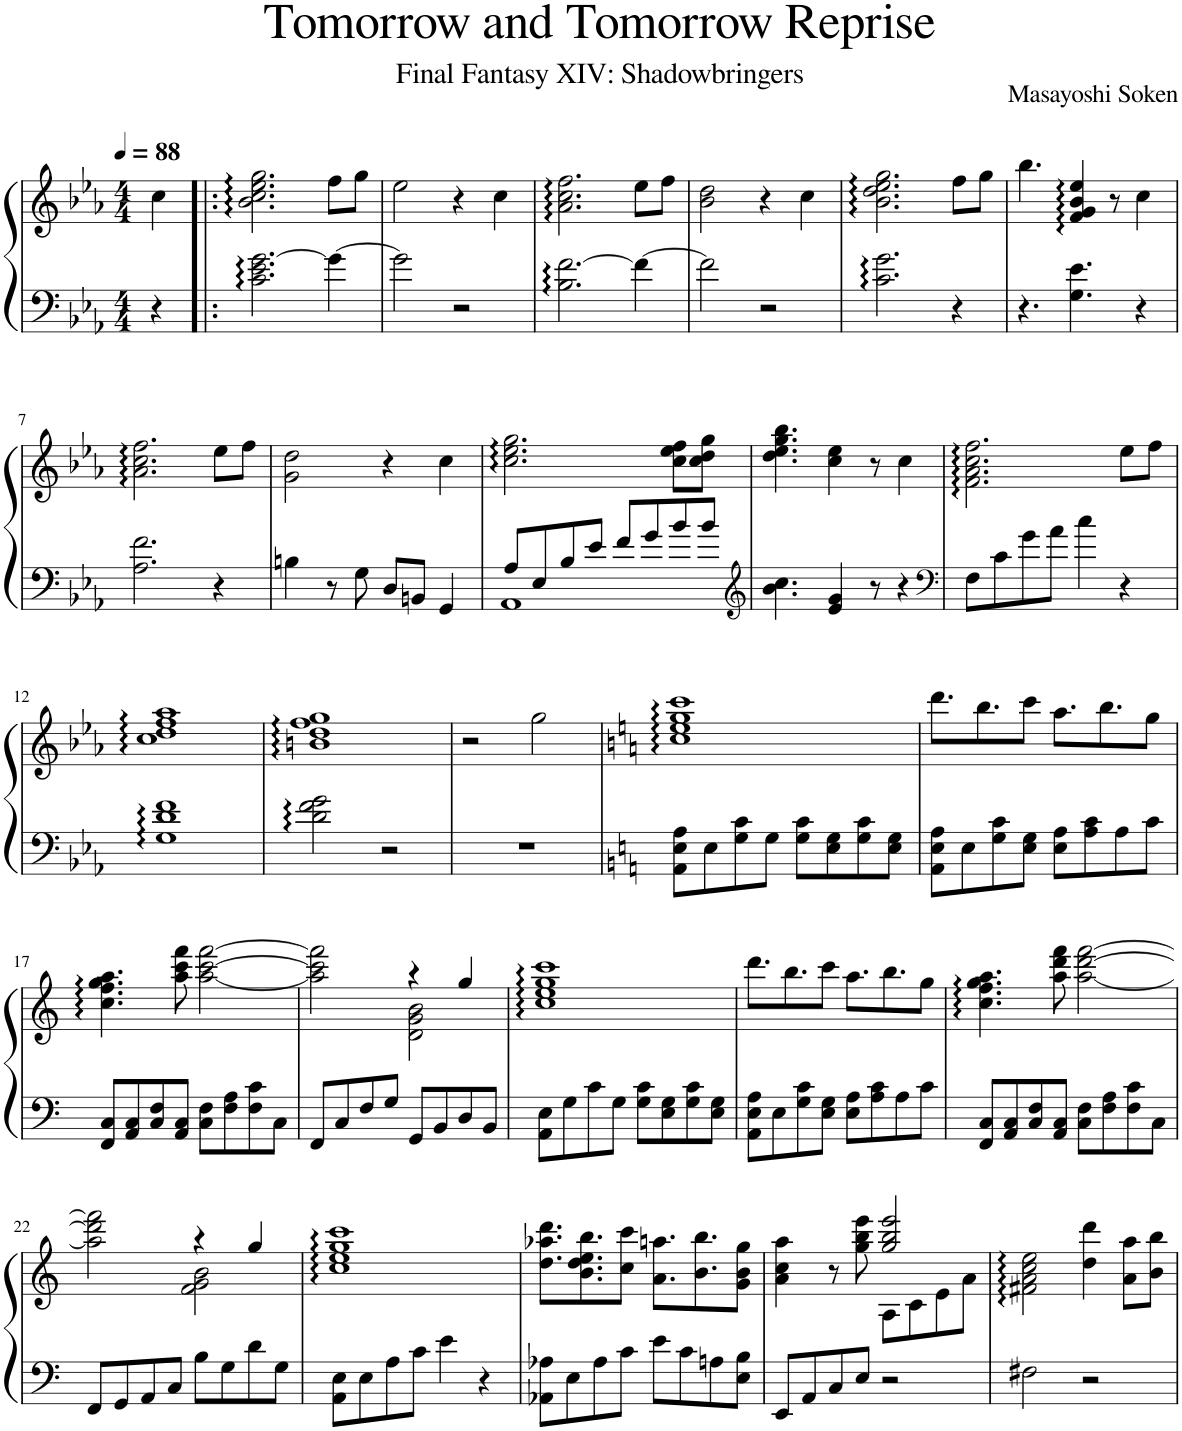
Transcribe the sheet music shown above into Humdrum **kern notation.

**kern	**kern
*part1	*part1
*staff2	*staff1
*I"Piano	*
*I'Pno.	*
*clefF4	*clefG2
*k[b-e-a-]	*k[b-e-a-]
*M4/4	*M4/4
*MM88	*MM88
=	=
4r	4cc\
=1!|:	=1!|:
2.c\:: 2.e-\:: [2.g\::	2.b-\ 2.cc\ 2.ee-\ 2.gg\
4g\_	8ff\L
.	8gg\J
=2	=2
2g\]	2ee-\
2r	4r
.	4cc\
=3	=3
2.B-\:: [2.f\::	2.a-\ 2.cc\ 2.ff\
4f\_	8ee-\L
.	8ff\J
=4	=4
2f\]	2b-\ 2dd\
2r	4r
.	4cc\
=5	=5
2.c\:: 2.g\::	2.b-\ 2.dd\ 2.ee-\ 2.gg\
4r	8ff\L
.	8gg\J
=6	=6
4.r	4.bb-\
4.G\ 4.e-\	4f/ 4g/ 4b-/ 4ee-/
.	8r
4r	4cc\
!!LO:LB:g=z
=7	=7
2.A-\ 2.f\	2.a-\ 2.cc\ 2.ff\
4r	8ee-\L
.	8ff\J
=8	=8
4Bn\	2g\ 2dd\
8r	.
8G\	.
8D/L	4r
8BBn/J	.
4GG/	4cc\
=9	=9
*^	*
8A-/L	1AA-	2.cc\ 2.ee-\ 2.gg\
8E-/	.	.
8B-/	.	.
8e-/J	.	.
8f/L	.	.
8g/	.	.
8b-/	.	8cc\ 8ee-\ 8ff\L
8b-/J	.	8cc\ 8dd\ 8gg\J
*v	*v	*
=10	=10
*clefG2	*
4.b-\ 4.cc\	4.dd\ 4.ee-\ 4.gg\ 4.bb-\
4e-/ 4g/	4cc\ 4ee-\
8r	8r
4r	4cc\
=11	=11
*clefF4	*
8F\L	2.f\ 2.a-\ 2.cc\ 2.ff\
8c\	.
8g\	.
8a-\J	.
4cc\	.
4r	8ee-\L
.	8ff\J
!!LO:LB:g=z
=12	=12
1G:: 1d:: 1f::	1cc 1dd 1ff 1aa-
=13	=13
2d\:: 2f\:: 2g\::	1bn 1dd 1ff 1gg
2r	.
=14	=14
1r	2r
.	2gg\
=15	=15
*k[]	*k[]
8AA\ 8E\ 8A\L	1cc 1ee 1gg 1ccc
8E\	.
8G\ 8c\	.
8G\J	.
8G\ 8c\L	.
8E\ 8G\	.
8G\ 8c\	.
8E\ 8G\J	.
=16	=16
8AA\ 8E\ 8A\L	8.ddd\L
8E\	.
.	8.bb\
8G\ 8c\	.
8E\ 8G\J	8ccc\J
8E\ 8A\L	8.aa\L
8A\ 8c\	.
.	8.bb\
8A\	.
8c\J	8gg\J
!!LO:LB:g=z
=17	=17
8FF/ 8C/L	4.cc\ 4.ff\ 4.gg\ 4.aa\
8AA/ 8C/	.
8C/ 8F/	.
8AA/ 8C/J	8aa\ 8ccc\ 8fff\
8C\ 8F\L	[2aa\ [2ccc\ [2fff\
8F\ 8A\	.
8F\ 8c\	.
8C\J	.
=18	=18
*	*^
8FF/L	2aa\] 2ccc\] 2fff\]	2ryy
8C/	.	.
8F/	.	.
8G/J	.	.
8GG/L	4r	2d\ 2g\ 2b\
8BB/	.	.
8D/	4gg/	.
8BB/J	.	.
*	*v	*v
=19	=19
8AA\ 8E\L	1cc 1ee 1gg 1ccc
8G\	.
8c\	.
8G\J	.
8G\ 8c\L	.
8E\ 8G\	.
8G\ 8c\	.
8E\ 8G\J	.
=20	=20
8AA\ 8E\ 8A\L	8.ddd\L
8E\	.
.	8.bb\
8G\ 8c\	.
8E\ 8G\J	8ccc\J
8E\ 8A\L	8.aa\L
8A\ 8c\	.
.	8.bb\
8A\	.
8c\J	8gg\J
=21	=21
8FF/ 8C/L	4.cc\ 4.ff\ 4.gg\ 4.aa\
8AA/ 8C/	.
8C/ 8F/	.
8AA/ 8C/J	8aa\ 8ddd\ 8fff\
8C\ 8F\L	[2aa\ [2ddd\ [2fff\
8F\ 8A\	.
8F\ 8c\	.
8C\J	.
!!LO:LB:g=z
=22	=22
*	*^
8FF/L	2aa\] 2ddd\] 2fff\]	2ryy
8GG/	.	.
8AA/	.	.
8C/J	.	.
8B\L	4r	2f\ 2g\ 2b\
8G\	.	.
8d\	4gg/	.
8G\J	.	.
*	*v	*v
=23	=23
8AA\ 8E\L	1cc 1ee 1gg 1ccc
8E\	.
8A\	.
8c\J	.
4e\	.
4r	.
=24	=24
8AA-X\ 8A-X\L	8.dd\ 8.aa-X\ 8.ddd\L
8E\	.
.	8.b\ 8.dd\ 8.ee\ 8.bb\
8A-\	.
8c\J	8cc\ 8ccc\J
8e\L	8.a\ 8.aan\L
8c\	.
.	8.b\ 8.bb\
8An\	.
8E\ 8B\J	8g\ 8b\ 8gg\J
=25	=25
*	*^
8EE/L	4a\ 4cc\ 4aa\	2ryy
8AA/	.	.
8C/	8r	.
8E/J	8gg\ 8bb\ 8eee\	.
2r	2gg/ 2bb/ 2eee/	8A\L
.	.	8c\
.	.	8e\
.	.	8a\J
*	*v	*v
=26	=26
2F#X\	2f#X\ 2a\ 2cc\ 2ee\
2r	4dd\ 4ddd\
.	8a\ 8aa\L
.	8b\ 8bb\J
=	=
*-	*-
